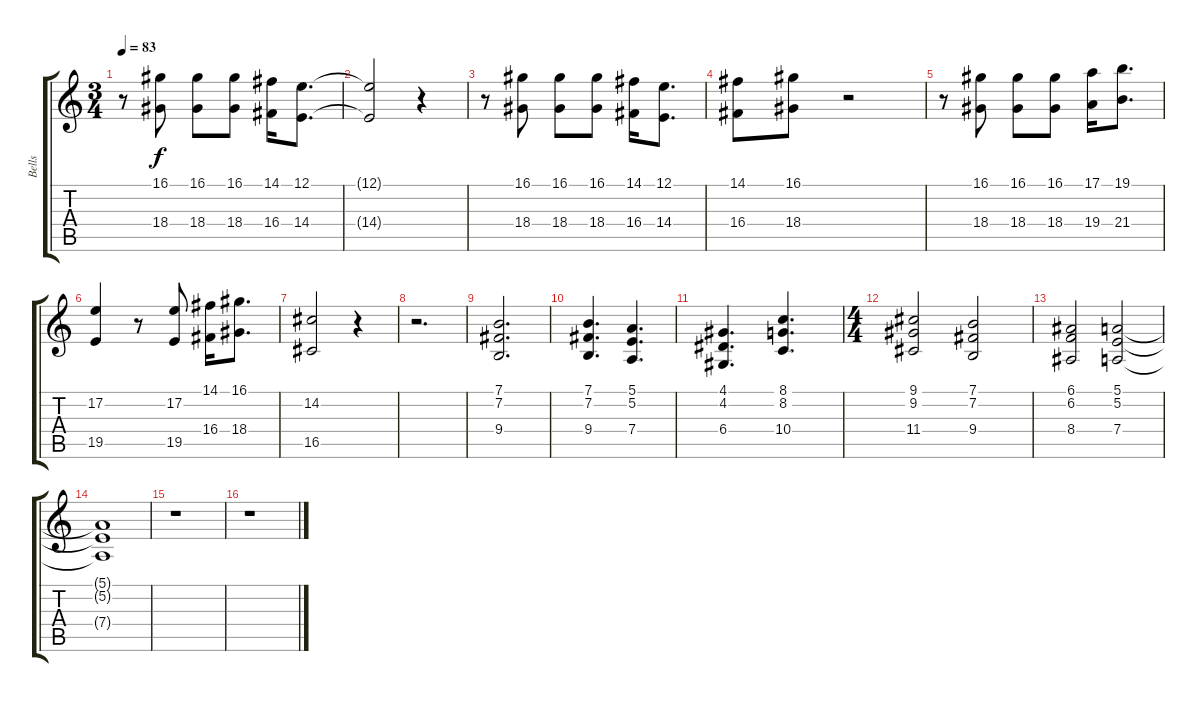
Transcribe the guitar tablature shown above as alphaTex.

\track ("Bells" "Bells") {instrument tubularbells}
\staff {score tabs}
\tuning (E4 B3 G3 D3 A2 E2) {hide}
\ts (3 4)
\tempo 83
\clef g2
\ks c
r.8{dy f} (16.1 18.4).8 (16.1 18.4).8 (16.1 18.4).8 (14.1 16.4).16 (12.1 14.4).8{d} |
(12.1{t} 14.4{t}).2 r.4 |
r.8 (16.1 18.4).8 (16.1 18.4).8 (16.1 18.4).8 (14.1 16.4).16 (12.1 14.4).8{d} |
(14.1 16.4).8 (16.1 18.4).8 r.2 |
r.8 (16.1 18.4).8 (16.1 18.4).8 (16.1 18.4).8 (17.1 19.4).16 (19.1 21.4).8{d} |
(17.2 19.5).4 r.8 (17.2 19.5).8 (14.1 16.4).16 (16.1 18.4).8{d} |
(14.2 16.5).2 r.4 |
r.2{d} |
(7.1 7.2 9.4).2{d volume 4 instrument choiraahs} |
(7.1 7.2 9.4).4{d} (5.1 5.2 7.4).4{d} |
(4.1 4.2 6.4).4{d} (8.1 8.2 10.4).4{d} |
\ts (4 4)
(9.1 9.2 11.4).2 (7.1 7.2 9.4).2 |
(6.1 6.2 8.4).2 (5.1 5.2 7.4).2 |
(5.1{t} 5.2{t} 7.4{t}).1 |
r.1 |
r.1
